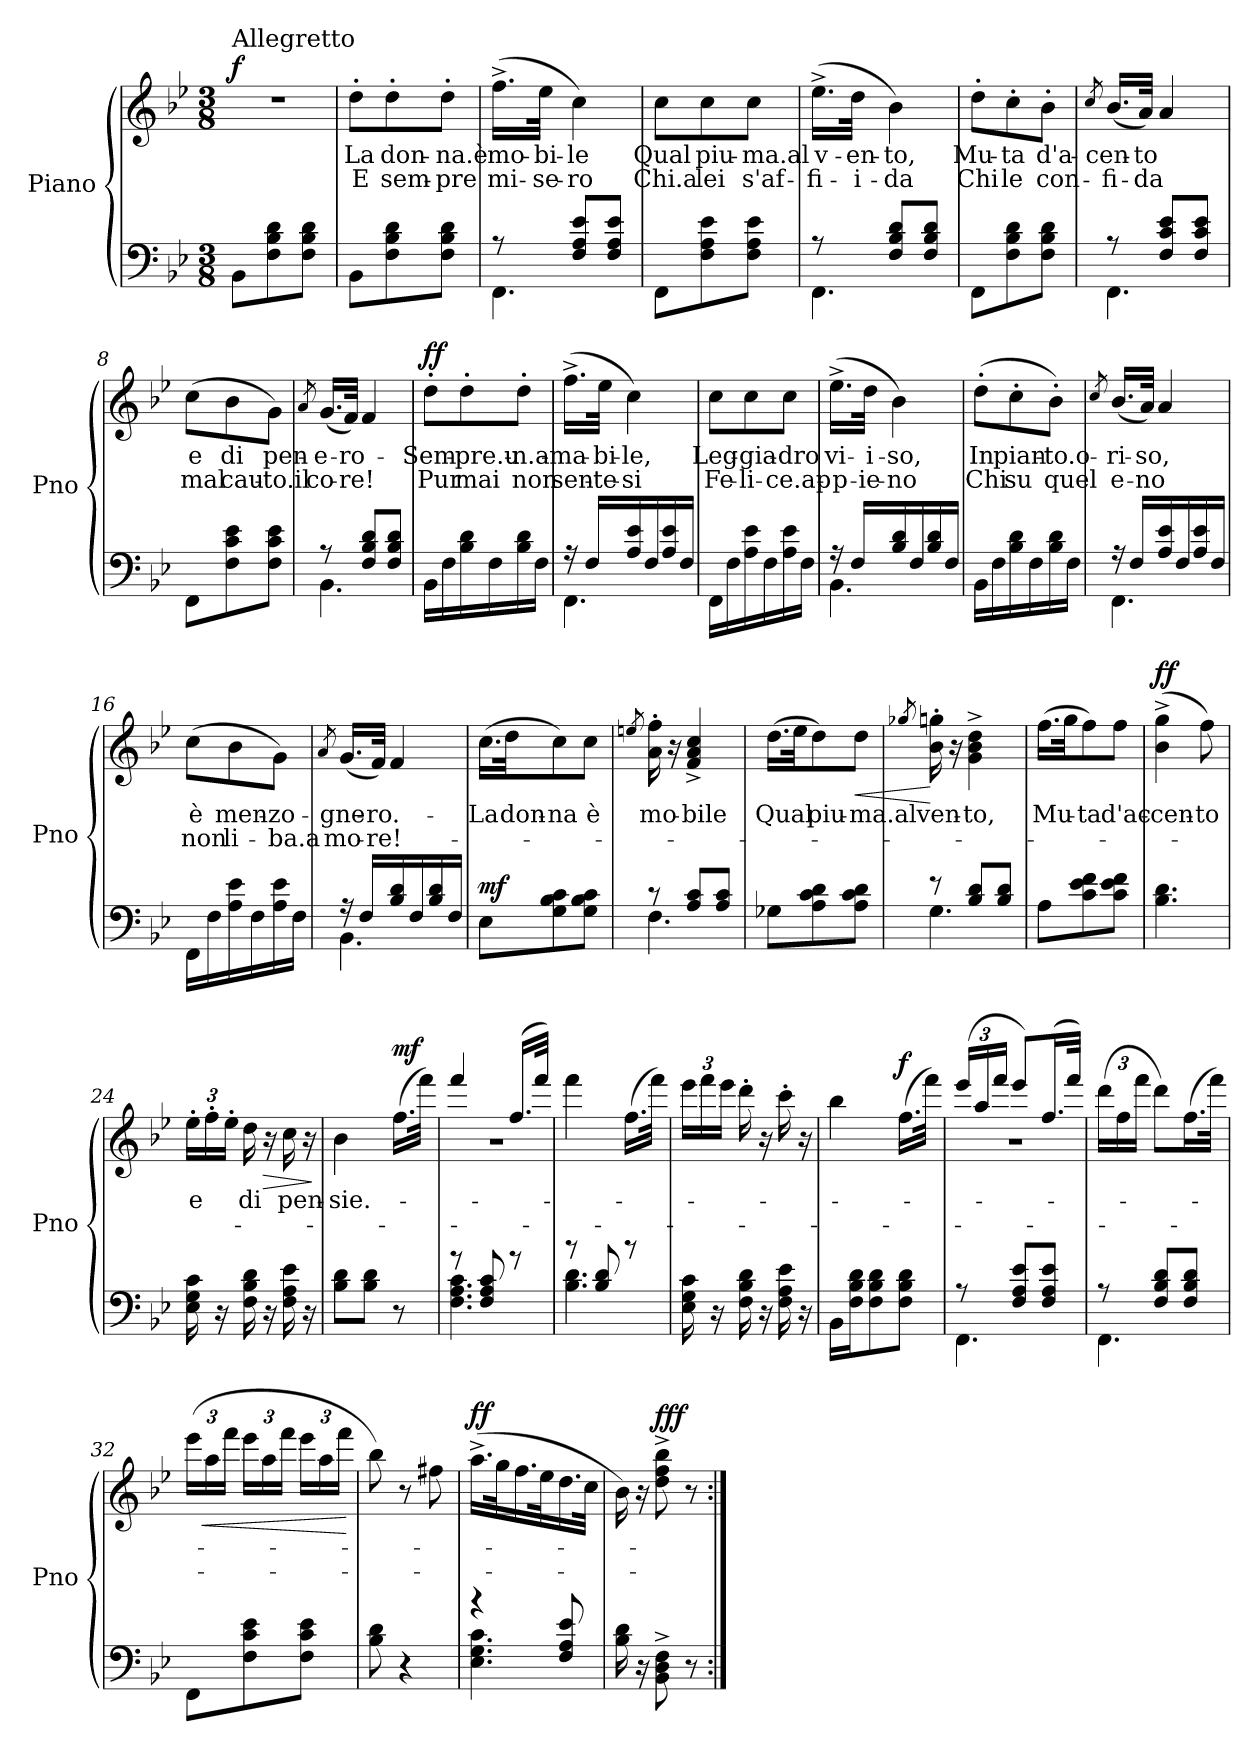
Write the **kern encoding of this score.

**kern	**kern	**text	**text	**dynam
*part1	*part1	*part1	*part1	*part1
*staff2	*staff1	*staff1	*staff1	*staff1/2
*I"Piano	*	*	*	*
*I'Pno	*	*	*	*
*clefF4	*clefG2	*	*	*
*k[b-e-]	*k[b-e-]	*	*	*
*B-:	*B-:	*	*	*
*M3/8	*M3/8	*	*	*
=1	=1	=1	=1	=1
!	!LO:TX:a:t=Allegretto	!	!	!
!	!	!	!	!LO:DY:b
8BB-\L	4.r	.	.	f
8F\ 8B-\ 8d\	.	.	.	.
8F\ 8B-\ 8d\J	.	.	.	.
=2	=2	=2	=2	=2
8BB-\L	8dd'\L	La	E	.
8F\ 8B-\ 8d\	8dd'\	don-	sem-	.
8F\ 8B-\ 8d\J	8dd'\J	-na.è	-pre	.
=3	=3	=3	=3	=3
*^	*	*	*	*
8r	4.FF\	(16.ff^\LL	mo-	mi-	.
.	.	32ee-\JJk	-bi-	-se-	.
8F/ 8A/ 8e-/L	.	4cc\)	-le	-ro	.
8F/ 8A/ 8e-/J	.	.	.	.	.
*v	*v	*	*	*	*
=4	=4	=4	=4	=4
8FF\L	8cc\L	Qual	Chi.a	.
8F\ 8A\ 8e-\	8cc\	piu-	lei	.
8F\ 8A\ 8e-\J	8cc\J	-ma.al	s'af-	.
=5	=5	=5	=5	=5
*^	*	*	*	*
8r	4.FF\	(16.ee-^\LL	v-	-fi-	.
.	.	32dd\JJk	-en-	-i-	.
8F/ 8B-/ 8d/L	.	4b-\)	-to,	-da	.
8F/ 8B-/ 8d/J	.	.	.	.	.
*v	*v	*	*	*	*
=6	=6	=6	=6	=6
8FF\L	8dd'\L	Mu-	Chi	.
8F\ 8B-\ 8d\	8cc'\	-ta	le	.
8F\ 8B-\ 8d\J	8b-'\J	d'a-	con-	.
!!LO:LB:g=z
=7	=7	=7	=7	=7
.	8qcc/	.	.	.
*^	*	*	*	*
8r	4.FF\	(16.b-/LL	-cen-	-fi-	.
.	.	32a/JJk)	-to	-da	.
8F/ 8c/ 8e-/L	.	4a/	.	.	.
8F/ 8c/ 8e-/J	.	.	.	.	.
*v	*v	*	*	*	*
=8	=8	=8	=8	=8
8FF\L	(8cc\L	e	mal	.
8F\ 8c\ 8e-\	8b-\	di	cau-	.
8F\ 8c\ 8e-\J	8g\J)	pen-	-to.il	.
=9	=9	=9	=9	=9
.	8qa/	.	.	.
*^	*	*	*	*
8r	4.BB-\	(16.g/LL	-e-	co-	.
.	.	32f/JJk)	-ro-	-re!	.
8F/ 8B-/ 8d/L	.	4f/	.	.	.
8F/ 8B-/ 8d/J	.	.	.	.	.
*v	*v	*	*	*	*
=10	=10	=10	=10	=10
!	!	!	!	!LO:DY:b
16BB-\LL	8dd'\L	Sem-	Pur	ff
16F\	.	.	.	.
16B-\ 16d\	8dd'\	-pre.u-	mai	.
16F\	.	.	.	.
16B-\ 16d\	8dd'\J	-n.a-	non	.
16F\JJ	.	.	.	.
=11	=11	=11	=11	=11
*^	*	*	*	*
16r	4.FF\	(16.ff^\LL	-ma-	sen-	.
16F/LL	.	.	.	.	.
.	.	32ee-\JJk	-bi-	-te-	.
16A/ 16e-/	.	4cc\)	-le,	-si	.
16F/	.	.	.	.	.
16A/ 16e-/	.	.	.	.	.
16F/JJ	.	.	.	.	.
*v	*v	*	*	*	*
!!LO:LB:g=z
=12	=12	=12	=12	=12
16FF\LL	8cc\L	Leg-	Fe-	.
16F\	.	.	.	.
16A\ 16e-\	8cc\	-gia-	-li-	.
16F\	.	.	.	.
16A\ 16e-\	8cc\J	-dro	-ce.ap-	.
16F\JJ	.	.	.	.
=13	=13	=13	=13	=13
*^	*	*	*	*
16r	4.BB-\	(16.ee-^\LL	vi-	-p-	.
16F/LL	.	.	.	.	.
.	.	32dd\JJk	-i-	-ie-	.
16B-/ 16d/	.	4b-\)	-so,	-no	.
16F/	.	.	.	.	.
16B-/ 16d/	.	.	.	.	.
16F/JJ	.	.	.	.	.
*v	*v	*	*	*	*
=14	=14	=14	=14	=14
16BB-\LL	(8dd'\L	In	Chi	.
16F\	.	.	.	.
16B-\ 16d\	8cc'\	pian-	su	.
16F\	.	.	.	.
16B-\ 16d\	8b-'\J)	-to.o-	quel	.
16F\JJ	.	.	.	.
=15	=15	=15	=15	=15
.	8qcc/	.	.	.
*^	*	*	*	*
16r	4.FF\	(16.b-/LL	ri-	-e-	.
16F/LL	.	.	.	.	.
.	.	32a/JJk)	-so,	-no	.
16A/ 16e-/	.	4a/	.	.	.
16F/	.	.	.	.	.
16A/ 16e-/	.	.	.	.	.
16F/JJ	.	.	.	.	.
*v	*v	*	*	*	*
=16	=16	=16	=16	=16
16FF\LL	(8cc\L	è	non	.
16F\	.	.	.	.
16A\ 16e-\	8b-\	men-	li-	.
16F\	.	.	.	.
16A\ 16e-\	8g\J)	-zo-	-ba.a	.
16F\JJ	.	.	.	.
!!LO:LB:g=z
=17	=17	=17	=17	=17
.	8qa/	.	.	.
*^	*	*	*	*
16r	4.BB-\	(16.g/LL	-gne-	mo-	.
16F/LL	.	.	.	.	.
.	.	32f/JJk)	-ro.-	-re!-	.
16B-/ 16d/	.	4f/	.	.	.
16F/	.	.	.	.	.
16B-/ 16d/	.	.	.	.	.
16F/JJ	.	.	.	.	.
*v	*v	*	*	*	*
=18	=18	=18	=18	=18
!	!	!	!	!LO:DY:a=2
8E-\L	(16.cc\LL	La	.	mf
.	32dd\JK	don-	.	.
8G\ 8B-\ 8c\	8cc\)	-na	.	.
8G\ 8B-\ 8c\J	8cc\J	è	.	.
=19	=19	=19	=19	=19
.	8qeen/	.	.	.
*^	*	*	*	*
8r	4.F\	16a\' 16ff\'	mo-	.	.
.	.	16r	.	.	.
8A/ 8c/L	.	4f/^ 4a/^ 4cc/^	-bile	.	.
8A/ 8c/J	.	.	.	.	.
*v	*v	*	*	*	*
=20	=20	=20	=20	=20
8G-X\L	(16.dd\LL	Qual	.	.
.	32ee-\JK	.	.	.
8A\ 8c\ 8d\	8dd\)	piu-	.	.
!	!	!	!	!LO:HP:b
8A\ 8c\ 8d\J	8dd\J	-ma.al	.	<
=21	=21	=21	=21	=21
.	8qgg-X/	.	.	.
*^	*	*	*	*
8r	4.G\	16b-\' 16ggn\'	ven-	.	[
.	.	16r	.	.	.
8B-/ 8d/L	.	4g\^ 4b-\^ 4dd\^	-to,	.	.
8B-/ 8d/J	.	.	.	.	.
*v	*v	*	*	*	*
!!LO:PB:g=z
=22	=22	=22	=22	=22
8A\L	(16.ff\LL	Mu-	.	.
.	32gg\JK	.	.	.
8c\ 8e-\ 8f\	8ff\)	-ta	.	.
8c\ 8e-\ 8f\J	8ff\J	d'ac-	.	.
=23	=23	=23	=23	=23
!	!	!	!	!LO:DY:b
4.B-\ 4.d\	(4b-\^ 4gg\^	-cen-	.	ff
.	8ff\)	-to	.	.
=24	=24	=24	=24	=24
*	*Xbrackettup	*	*	*
16E-\ 16G\ 16c\	24ee-'\LL	e	.	.
.	24ff'\	.	.	.
16r	.	.	.	.
.	24ee-'\JJ	.	.	.
16F\ 16B-\ 16d\	16dd\	di	.	.
!	!	!	!	!LO:HP:b
16r	16r	.	.	>
16F\ 16A\ 16e-\	16cc\	pen-	.	.
16r	16r	.	.	.
.	.	.	.	]
=25	=25	=25	=25	=25
8B-\ 8d\L	4b-\	-sie.-	.	.
8B-\ 8d\J	.	.	.	.
!	!	!	!	!LO:DY:b
8r	(16.ff\LL	.	.	mf
.	32fff\JJk)	.	.	.
=26	=26	=26	=26	=26
*^	*^	*	*	*
8r	4.F\ 4.A\ 4.c\	4fff/	4.r	.	.	.
8F/ 8A/ 8c/	.	.	.	.	.	.
8r	.	(16.ff/LL	.	.	.	.
.	.	32fff/JJk)	.	.	.	.
*	*	*v	*v	*	*	*
=27	=27	=27	=27	=27	=27
8r	4.B-\ 4.d\	4fff\	.	.	.
8B-/ 8d/	.	.	.	.	.
8r	.	(16.ff\LL	.	.	.
.	.	32fff\JJk)	.	.	.
*v	*v	*	*	*	*
!!LO:LB:g=z
=28	=28	=28	=28	=28
16E-\ 16G\ 16c\	24eee-\LL	.	.	.
.	24fff\	.	.	.
16r	.	.	.	.
.	24eee-\JJ	.	.	.
16F\ 16B-\ 16d\	16ddd'\	.	.	.
16r	16r	.	.	.
16F\ 16A\ 16e-\	16ccc'\	.	.	.
16r	16r	.	.	.
=29	=29	=29	=29	=29
16BB-\LL	4bb-\	.	.	.
16F\ 16B-\ 16d\J	.	.	.	.
8F\ 8B-\ 8d\	.	.	.	.
!	!	!	!	!LO:DY:b
8F\ 8B-\ 8d\J	(16.ff\LL	.	.	f
.	32fff\JJk)	.	.	.
=30	=30	=30	=30	=30
*^	*^	*	*	*
8r	4.FF\	(24eee-/LL	4.r	.	.	.
.	.	24aa/	.	.	.	.
.	.	24fff/JJ	.	.	.	.
8F/ 8A/ 8e-/L	.	8eee-/L)	.	.	.	.
8F/ 8A/ 8e-/J	.	(16.ff/L	.	.	.	.
.	.	32fff/JJk)	.	.	.	.
*	*	*v	*v	*	*	*
=31	=31	=31	=31	=31	=31
8r	4.FF\	(24ddd\LL	.	.	.
.	.	24ff\	.	.	.
.	.	24fff\JJ	.	.	.
8F/ 8B-/ 8d/L	.	8ddd\L)	.	.	.
8F/ 8B-/ 8d/J	.	(16.ff\L	.	.	.
.	.	32fff\JJk)	.	.	.
*v	*v	*	*	*	*
=32	=32	=32	=32	=32
8FF\L	(24eee-\LL	.	.	.
!	!	!	!	!LO:HP:b
.	24aa\	.	.	<
.	24fff\JJ	.	.	.
8F\ 8c\ 8e-\	24eee-\LL	.	.	.
.	24aa\	.	.	.
.	24fff\JJ	.	.	.
8F\ 8c\ 8e-\J	24eee-\LL	.	.	.
.	24aa\	.	.	.
.	24fff\JJ	.	.	.
.	.	.	.	[
=33	=33	=33	=33	=33
8B-\ 8d\	8bb-\)	.	.	.
4r	8r	.	.	.
.	8ff#X\	.	.	.
!!LO:LB:g=z
=34	=34	=34	=34	=34
*^	*	*	*	*
!	!	!	!	!	!LO:DY:b
4r	4.E-\ 4.G\ 4.c\	(16.aa^\LL	.	.	ff
.	.	32gg\K	.	.	.
.	.	16.ff\	.	.	.
.	.	32ee-\K	.	.	.
8F/ 8A/ 8e-/	.	16.dd\	.	.	.
.	.	32cc\JJk	.	.	.
*v	*v	*	*	*	*
=35	=35	=35	=35	=35
16B-\ 16d\	16b-\)	.	.	.
16r	16r	.	.	.
!	!	!	!	!LO:DY:b
8BB-\^ 8D\^ 8F\^	8dd\^ 8ff\^ 8bb-\^	.	.	fff
8r	8r	.	.	.
=:|!	=:|!	=:|!	=:|!	=:|!
*-	*-	*-	*-	*-
